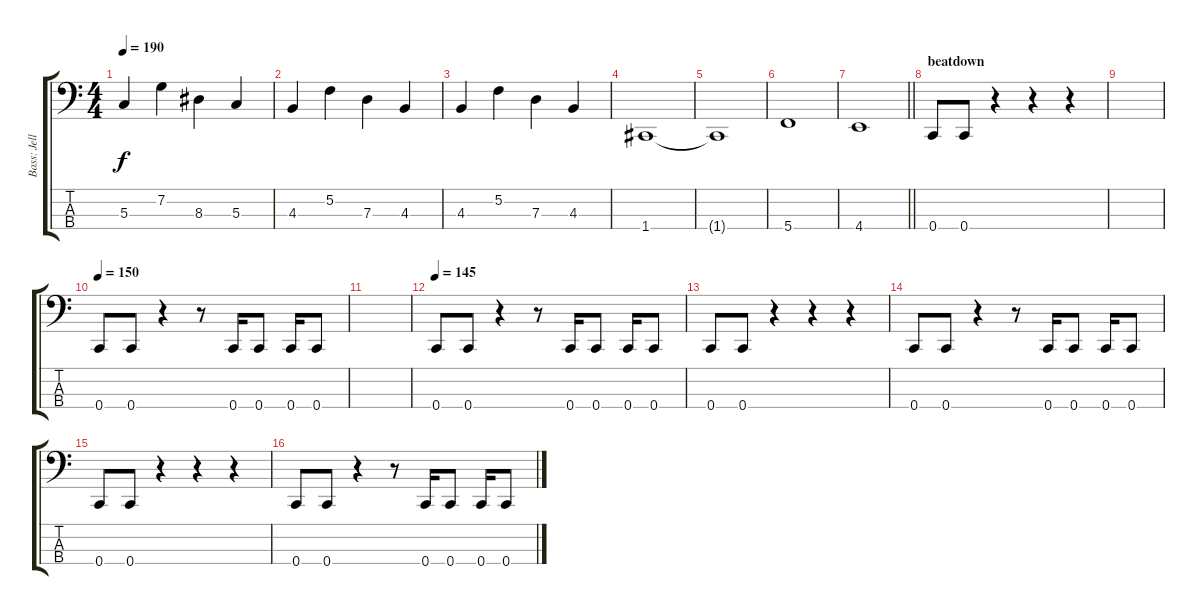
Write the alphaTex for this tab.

\track ("Bass: Jelle" "Bass: Jell") {instrument electricbasspick}
\staff {score tabs}
\tuning (F2 C2 G1 C1) {hide}
\ts (4 4)
\tempo 190
\clef f4
\ks c
5.3.4{dy f} 7.2.4 8.3.4 5.3.4 |
4.3.4 5.2.4 7.3.4 4.3.4 |
4.3.4 5.2.4 7.3.4 4.3.4 |
1.4.1 |
1.4{t}.1 |
5.4.1 |
\barLineRight lightlight
4.4.1 |
\section ("" "beatdown")
0.4.8 0.4.8 r.4 r.4 r.4 |
|
\tempo 150
0.4.8 0.4.8 r.4 r.8 0.4.16 0.4.8 0.4.16 0.4.8 |
|
\tempo 145
0.4.8 0.4.8 r.4 r.8 0.4.16 0.4.8 0.4.16 0.4.8 |
0.4.8 0.4.8 r.4 r.4 r.4 |
0.4.8 0.4.8 r.4 r.8 0.4.16 0.4.8 0.4.16 0.4.8 |
0.4.8 0.4.8 r.4 r.4 r.4 |
0.4.8 0.4.8 r.4 r.8 0.4.16 0.4.8 0.4.16 0.4.8
